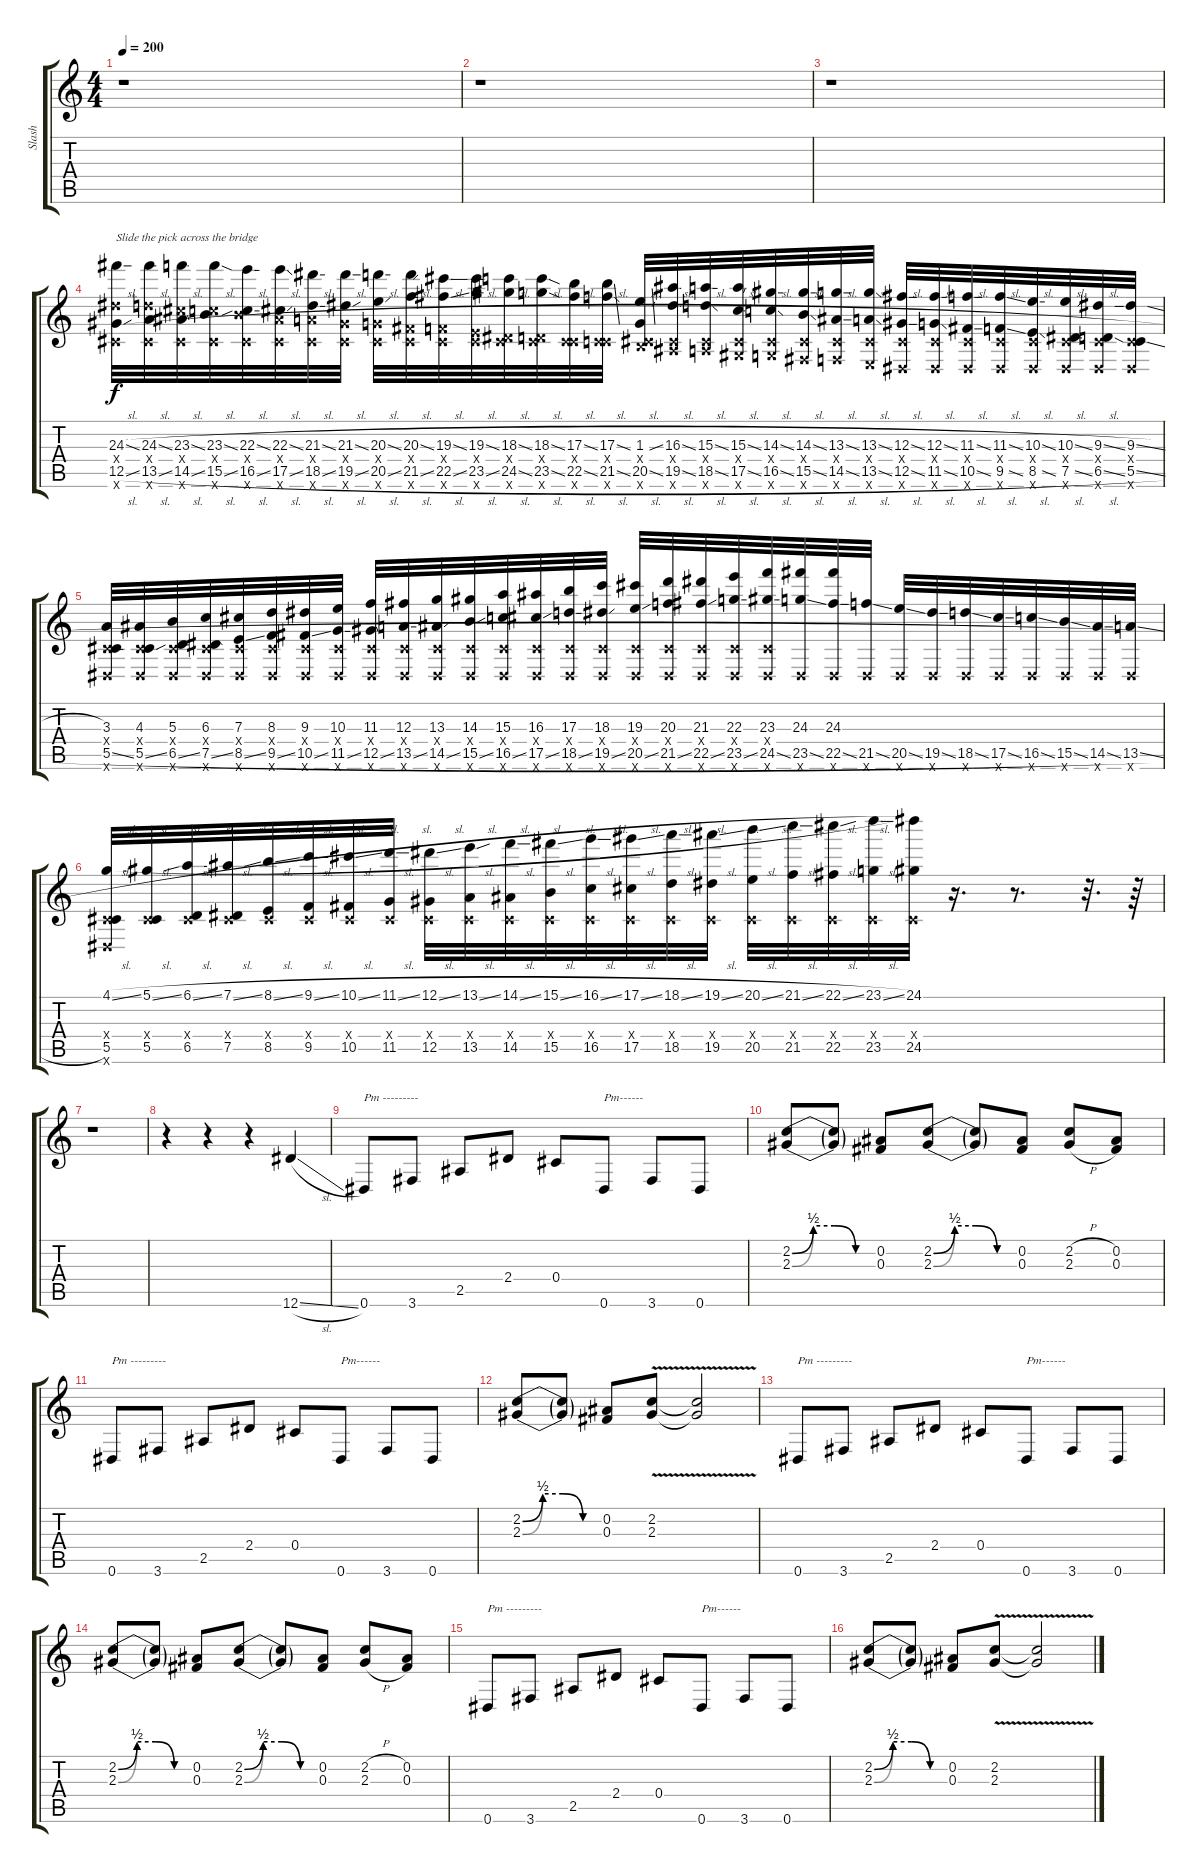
\track ("Slash" "Slash") {instrument distortionguitar}
\staff {score tabs}
\tuning (Eb4 Bb3 Gb3 Db3 Ab2 Eb2) {hide}
\ts (4 4)
\tempo 200
\clef g2
\ks c
r.1{dy f instrument distortionguitar} |
r.1 |
r.1 |
(24.3{sl} 0.4{x} 12.5{sl} 24.6{x}).32{txt "Slide the pick across the bridge"} (24.3{sl} 0.4{x} 13.5{sl} 23.6{x}).32 (23.3{sl} 0.4{x} 14.5{sl} 22.6{x}).32 (23.3{sl} 0.4{x} 15.5{sl} 21.6{x}).32 (22.3{sl} 0.4{x} 16.5{sl} 20.6{x}).32 (22.3{sl} 0.4{x} 17.5{sl} 19.6{x}).32 (21.3{sl} 0.4{x} 18.5{sl} 18.6{x}).32 (21.3{sl} 0.4{x} 19.5{sl} 17.6{x}).32 (20.3{sl} 0.4{x} 20.5{sl} 16.6{x}).32 (20.3{sl} 0.4{x} 21.5{sl} 15.6{x}).32 (19.3{sl} 0.4{x} 22.5{sl} 14.6{x}).32 (19.3{sl} 0.4{x} 23.5{sl} 13.6{x}).32 (18.3{sl} 0.4{x} 24.5{sl} 12.6{x}).32 (18.3{sl} 0.4{x} 23.5{sl} 11.6{x}).32 (17.3{sl} 0.4{x} 22.5{sl} 10.6{x}).32 (17.3{sl} 0.4{x} 21.5{sl} 9.6{x}).32 (1.3{sl} 0.4{x} 20.5{sl} 8.6{x}).32 (16.3{sl} 0.4{x} 19.5{sl} 7.6{x}).32 (15.3{sl} 0.4{x} 18.5{sl} 6.6{x}).32 (15.3{sl} 0.4{x} 17.5{sl} 5.6{x}).32 (14.3{sl} 0.4{x} 16.5{sl} 4.6{x}).32 (14.3{sl} 0.4{x} 15.5{sl} 3.6{x}).32 (13.3{sl} 0.4{x} 14.5{sl} 2.6{x}).32 (13.3{sl} 0.4{x} 13.5{sl} 1.6{x}).32 (12.3{sl} 0.4{x} 12.5{sl} 0.6{x}).32 (12.3{sl} 0.4{x} 11.5{sl} 0.6{x}).32 (11.3{sl} 0.4{x} 10.5{sl} 0.6{x}).32 (11.3{sl} 0.4{x} 9.5{sl} 0.6{x}).32 (10.3{sl} 0.4{x} 8.5{sl} 0.6{x}).32 (10.3{sl} 0.4{x} 7.5{sl} 0.6{x}).32 (9.3{sl} 0.4{x} 6.5{sl} 0.6{x}).32 (9.3{sl} 0.4{x} 5.5{sl} 0.6{x}).32 |
(3.3 0.4{x} 5.5{sl} 0.6{x}).32 (4.3 0.4{x} 5.5{sl} 0.6{x}).32 (5.3 0.4{x} 6.5{sl} 0.6{x}).32 (6.3 0.4{x} 7.5{sl} 0.6{x}).32 (7.3 0.4{x} 8.5{sl} 0.6{x}).32 (8.3 0.4{x} 9.5{sl} 0.6{x}).32 (9.3 0.4{x} 10.5{sl} 0.6{x}).32 (10.3 0.4{x} 11.5{sl} 0.6{x}).32 (11.3 0.4{x} 12.5{sl} 0.6{x}).32 (12.3 0.4{x} 13.5{sl} 0.6{x}).32 (13.3 0.4{x} 14.5{sl} 0.6{x}).32 (14.3 0.4{x} 15.5{sl} 0.6{x}).32 (15.3 0.4{x} 16.5{sl} 0.6{x}).32 (16.3 0.4{x} 17.5{sl} 0.6{x}).32 (17.3 0.4{x} 18.5{sl} 0.6{x}).32 (18.3 0.4{x} 19.5{sl} 0.6{x}).32 (19.3 0.4{x} 20.5{sl} 0.6{x}).32 (20.3 0.4{x} 21.5{sl} 0.6{x}).32 (21.3 0.4{x} 22.5{sl} 0.6{x}).32 (22.3 0.4{x} 23.5{sl} 0.6{x}).32 (23.3 0.4{x} 24.5{sl} 0.6{x}).32 (24.3 23.5{sl} 0.6{x}).32 (24.3 22.5{sl} 0.6{x}).32 (21.5{sl} 0.6{x}).32 (20.5{sl} 0.6{x}).32 (19.5{sl} 0.6{x}).32 (18.5{sl} 0.6{x}).32 (17.5{sl} 0.6{x}).32 (16.5{sl} 0.6{x}).32 (15.5{sl} 0.6{x}).32 (14.5{sl} 0.6{x}).32 (13.5{sl} 0.6{x}).32 |
(4.1{sl} 0.4{x} 5.5 0.6{x}).32 (5.1{sl} 0.4{x} 5.5).32 (6.1{sl} 0.4{x} 6.5).32 (7.1{sl} 0.4{x} 7.5).32 (8.1{sl} 0.4{x} 8.5).32 (9.1{sl} 0.4{x} 9.5).32 (10.1{sl} 0.4{x} 10.5).32 (11.1{sl} 0.4{x} 11.5).32 (12.1{sl} 0.4{x} 12.5).32 (13.1{sl} 0.4{x} 13.5).32 (14.1{sl} 0.4{x} 14.5).32 (15.1{sl} 0.4{x} 15.5).32 (16.1{sl} 0.4{x} 16.5).32 (17.1{sl} 0.4{x} 17.5).32 (18.1{sl} 0.4{x} 18.5).32 (19.1{sl} 0.4{x} 19.5).32 (20.1{sl} 0.4{x} 20.5).32 (21.1{sl} 0.4{x} 21.5).32 (22.1{sl} 0.4{x} 22.5).32 (23.1{sl} 0.4{x} 23.5).32 (24.1 0.4{x} 24.5).32 r.16{d} r.8{d} r.32{d} r.64 |
r.1 |
r.4 r.4 r.4 12.6{sl}.4 |
0.6.8{txt "Pm ---------"} 3.6.8 2.5.8 2.4.8 0.4.8 0.6.8{txt "Pm------"} 3.6.8 0.6.8 |
(2.2{be (custom 0 0 15 2 30 2 45 0 60 0)} 2.3{be (custom 0 0 15 2 30 2 45 0 60 0)}).8 (2.2{t} 2.3{t}).8 (0.2 0.3).8 (2.2{be (custom 0 0 15 2 30 2 45 0 60 0)} 2.3{be (custom 0 0 15 2 30 2 45 0 60 0)}).8 (2.2{t} 2.3{t}).8 (0.2 0.3).8 (2.2{h} 2.3{h}).8 (0.2 0.3).8 |
0.6.8{txt "Pm ---------"} 3.6.8 2.5.8 2.4.8 0.4.8 0.6.8{txt "Pm------"} 3.6.8 0.6.8 |
(2.2{be (custom 0 0 15 2 30 2 45 0 60 0)} 2.3{be (custom 0 0 15 2 30 2 45 0 60 0)}).8 (2.2{t} 2.3{t}).8 (0.2 0.3).8 (2.2{v} 2.3{v}).8 (2.2{t} 2.3{t}).2 |
0.6.8{txt "Pm ---------"} 3.6.8 2.5.8 2.4.8 0.4.8 0.6.8{txt "Pm------"} 3.6.8 0.6.8 |
(2.2{be (custom 0 0 15 2 30 2 45 0 60 0)} 2.3{be (custom 0 0 15 2 30 2 45 0 60 0)}).8 (2.2{t} 2.3{t}).8 (0.2 0.3).8 (2.2{be (custom 0 0 15 2 30 2 45 0 60 0)} 2.3{be (custom 0 0 15 2 30 2 45 0 60 0)}).8 (2.2{t} 2.3{t}).8 (0.2 0.3).8 (2.2{h} 2.3{h}).8 (0.2 0.3).8 |
0.6.8{txt "Pm ---------"} 3.6.8 2.5.8 2.4.8 0.4.8 0.6.8{txt "Pm------"} 3.6.8 0.6.8 |
(2.2{be (custom 0 0 15 2 30 2 45 0 60 0)} 2.3{be (custom 0 0 15 2 30 2 45 0 60 0)}).8 (2.2{t} 2.3{t}).8 (0.2 0.3).8 (2.2{v} 2.3{v}).8 (2.2{t} 2.3{t}).2
